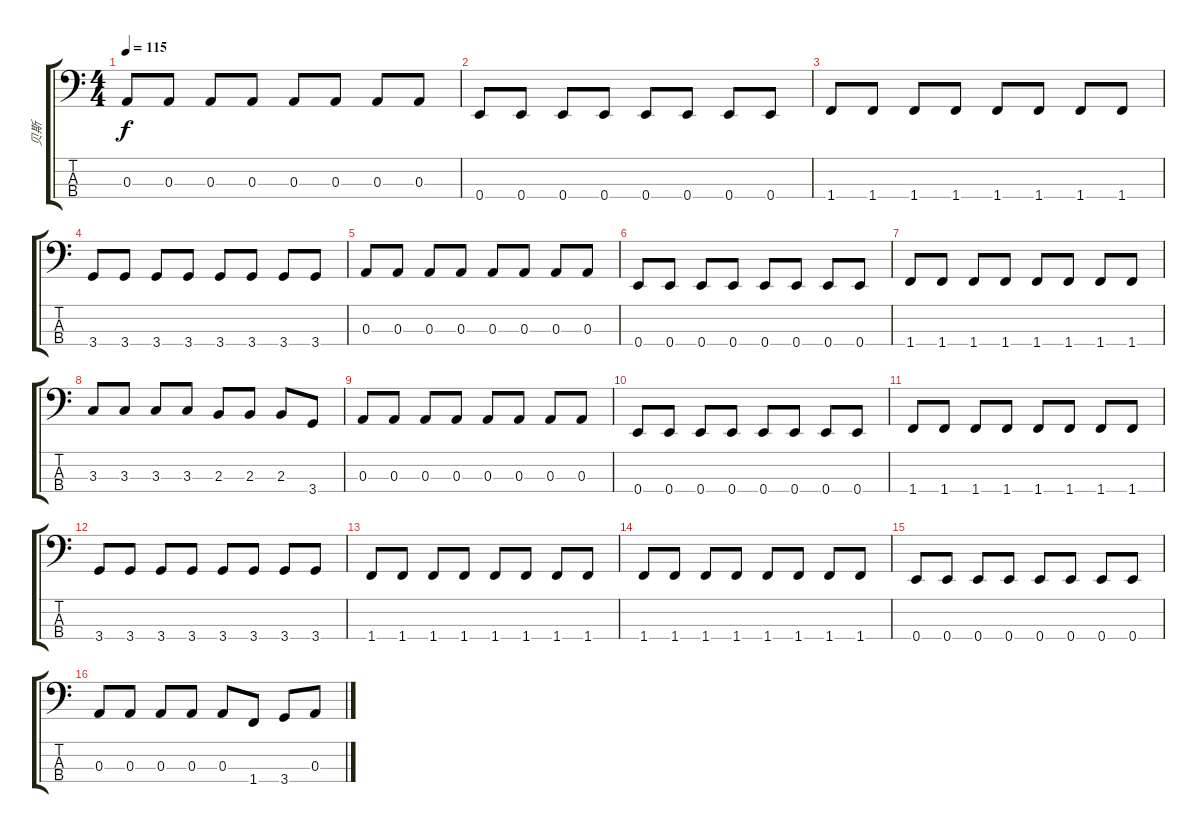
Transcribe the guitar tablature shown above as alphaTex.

\track ("贝斯" "贝斯") {instrument electricbassfinger}
\staff {score tabs}
\tuning (G2 D2 A1 E1) {hide}
\ts (4 4)
\tempo 115
\clef f4
\ks c
0.3.8{dy f} 0.3.8 0.3.8 0.3.8 0.3.8 0.3.8 0.3.8 0.3.8 |
0.4.8 0.4.8 0.4.8 0.4.8 0.4.8 0.4.8 0.4.8 0.4.8 |
1.4.8 1.4.8 1.4.8 1.4.8 1.4.8 1.4.8 1.4.8 1.4.8 |
3.4.8 3.4.8 3.4.8 3.4.8 3.4.8 3.4.8 3.4.8 3.4.8 |
0.3.8 0.3.8 0.3.8 0.3.8 0.3.8 0.3.8 0.3.8 0.3.8 |
0.4.8 0.4.8 0.4.8 0.4.8 0.4.8 0.4.8 0.4.8 0.4.8 |
1.4.8 1.4.8 1.4.8 1.4.8 1.4.8 1.4.8 1.4.8 1.4.8 |
3.3.8{txt ""} 3.3.8 3.3.8 3.3.8 2.3.8 2.3.8 2.3.8 3.4.8 |
0.3.8 0.3.8 0.3.8 0.3.8 0.3.8 0.3.8 0.3.8 0.3.8 |
0.4.8 0.4.8 0.4.8 0.4.8 0.4.8 0.4.8 0.4.8 0.4.8 |
1.4.8 1.4.8 1.4.8 1.4.8 1.4.8 1.4.8 1.4.8 1.4.8 |
3.4.8 3.4.8 3.4.8 3.4.8 3.4.8 3.4.8 3.4.8 3.4.8 |
1.4.8 1.4.8 1.4.8 1.4.8 1.4.8 1.4.8 1.4.8 1.4.8 |
1.4.8 1.4.8 1.4.8 1.4.8 1.4.8 1.4.8 1.4.8 1.4.8 |
0.4.8 0.4.8 0.4.8 0.4.8 0.4.8 0.4.8 0.4.8 0.4.8 |
0.3.8 0.3.8 0.3.8 0.3.8 0.3.8 1.4.8 3.4.8 0.3.8
